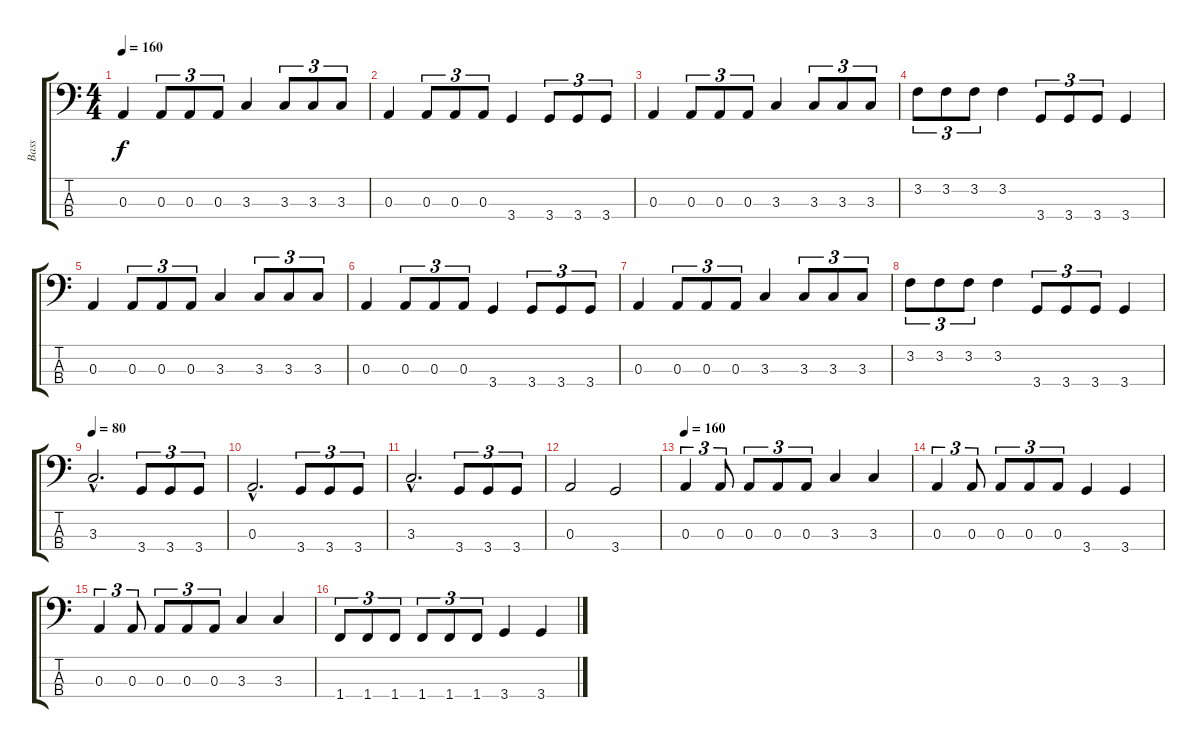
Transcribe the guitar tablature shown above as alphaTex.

\track ("Bass" "Bass") {instrument electricbassfinger}
\staff {score tabs}
\tuning (G2 D2 A1 E1) {hide}
\ts (4 4)
\tempo 160
\clef f4
\ks c
0.3.4{dy f} 0.3.8{tu (3 2)} 0.3.8{tu (3 2)} 0.3.8{tu (3 2)} 3.3.4 3.3.8{tu (3 2)} 3.3.8{tu (3 2)} 3.3.8{tu (3 2)} |
0.3.4 0.3.8{tu (3 2)} 0.3.8{tu (3 2)} 0.3.8{tu (3 2)} 3.4.4 3.4.8{tu (3 2)} 3.4.8{tu (3 2)} 3.4.8{tu (3 2)} |
0.3.4 0.3.8{tu (3 2)} 0.3.8{tu (3 2)} 0.3.8{tu (3 2)} 3.3.4 3.3.8{tu (3 2)} 3.3.8{tu (3 2)} 3.3.8{tu (3 2)} |
3.2.8{tu (3 2)} 3.2.8{tu (3 2)} 3.2.8{tu (3 2)} 3.2.4 3.4.8{tu (3 2)} 3.4.8{tu (3 2)} 3.4.8{tu (3 2)} 3.4.4 |
0.3.4 0.3.8{tu (3 2)} 0.3.8{tu (3 2)} 0.3.8{tu (3 2)} 3.3.4 3.3.8{tu (3 2)} 3.3.8{tu (3 2)} 3.3.8{tu (3 2)} |
0.3.4 0.3.8{tu (3 2)} 0.3.8{tu (3 2)} 0.3.8{tu (3 2)} 3.4.4 3.4.8{tu (3 2)} 3.4.8{tu (3 2)} 3.4.8{tu (3 2)} |
0.3.4 0.3.8{tu (3 2)} 0.3.8{tu (3 2)} 0.3.8{tu (3 2)} 3.3.4 3.3.8{tu (3 2)} 3.3.8{tu (3 2)} 3.3.8{tu (3 2)} |
3.2.8{tu (3 2)} 3.2.8{tu (3 2)} 3.2.8{tu (3 2)} 3.2.4 3.4.8{tu (3 2)} 3.4.8{tu (3 2)} 3.4.8{tu (3 2)} 3.4.4 |
\tempo 80
3.3{hac}.2{d} 3.4.8{tu (3 2)} 3.4.8{tu (3 2)} 3.4.8{tu (3 2)} |
0.3{hac}.2{d} 3.4.8{tu (3 2)} 3.4.8{tu (3 2)} 3.4.8{tu (3 2)} |
3.3{hac}.2{d} 3.4.8{tu (3 2)} 3.4.8{tu (3 2)} 3.4.8{tu (3 2)} |
0.3.2 3.4.2 |
\tempo 160
0.3.4{tu (3 2)} 0.3.8{tu (3 2)} 0.3.8{tu (3 2)} 0.3.8{tu (3 2)} 0.3.8{tu (3 2)} 3.3.4 3.3.4 |
0.3.4{tu (3 2)} 0.3.8{tu (3 2)} 0.3.8{tu (3 2)} 0.3.8{tu (3 2)} 0.3.8{tu (3 2)} 3.4.4 3.4.4 |
0.3.4{tu (3 2)} 0.3.8{tu (3 2)} 0.3.8{tu (3 2)} 0.3.8{tu (3 2)} 0.3.8{tu (3 2)} 3.3.4 3.3.4 |
1.4.8{tu (3 2)} 1.4.8{tu (3 2)} 1.4.8{tu (3 2)} 1.4.8{tu (3 2)} 1.4.8{tu (3 2)} 1.4.8{tu (3 2)} 3.4.4 3.4.4
